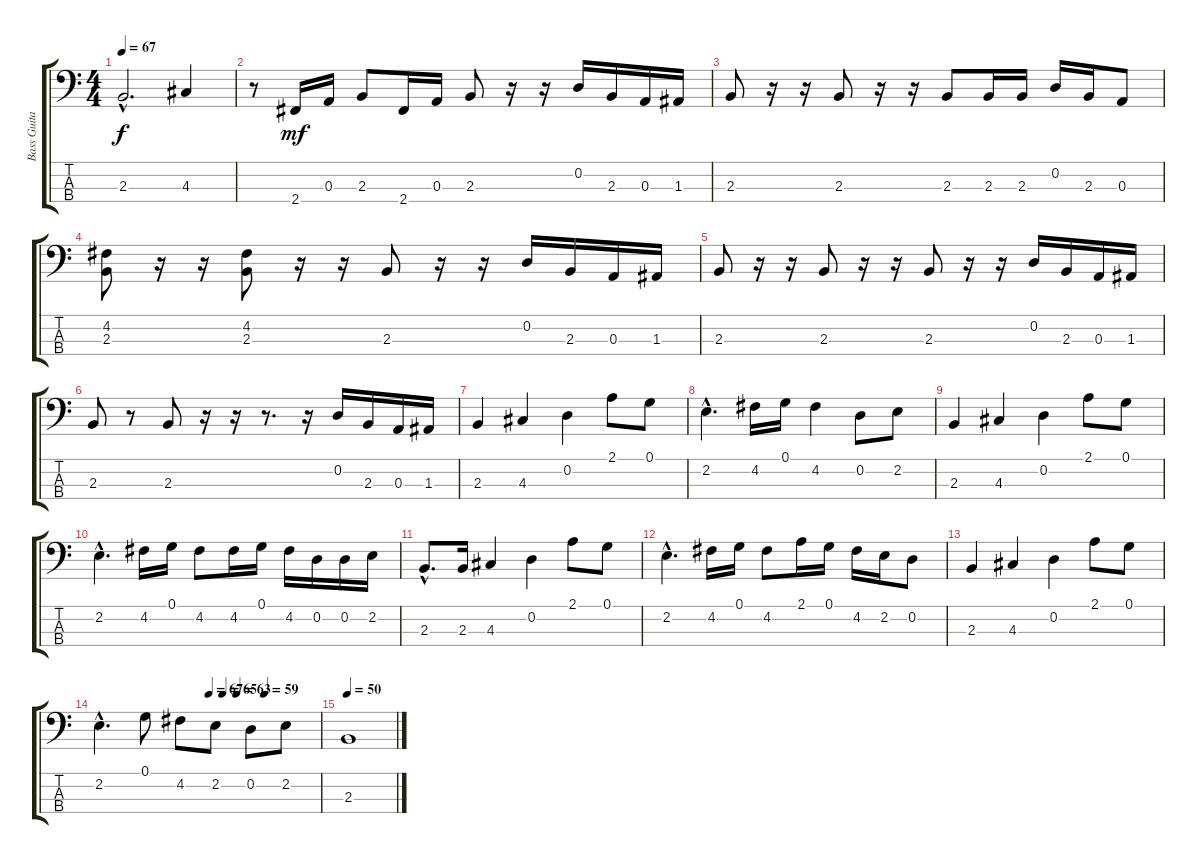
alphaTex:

\track ("Bass Guitar" "Bass Guita") {instrument electricbasspick}
\staff {score tabs}
\tuning (G2 D2 A1 E1) {hide}
\ts (4 4)
\tempo 67
\clef f4
\ks c
2.3{hac}.2{d dy f} 4.3.4 |
r.8 2.4.16{dy mf} 0.3.16 2.3.8 2.4.16 0.3.16 2.3.8 r.16 r.16 0.2.16 2.3.16 0.3.16 1.3.16 |
2.3.8 r.16 r.16 2.3.8 r.16 r.16 2.3.8 2.3.16 2.3.16 0.2.16 2.3.16 0.3.8 |
(4.2 2.3).8 r.16 r.16 (4.2 2.3).8 r.16 r.16 2.3.8 r.16 r.16 0.2.16 2.3.16 0.3.16 1.3.16 |
2.3.8 r.16 r.16 2.3.8 r.16 r.16 2.3.8 r.16 r.16 0.2.16 2.3.16 0.3.16 1.3.16 |
2.3.8 r.8 2.3.8 r.16 r.16 r.8{d} r.16 0.2.16 2.3.16 0.3.16 1.3.16 |
2.3.4 4.3.4 0.2.4 2.1.8 0.1.8 |
2.2{hac}.4{d} 4.2.16 0.1.16 4.2.4 0.2.8 2.2.8 |
2.3.4 4.3.4 0.2.4 2.1.8 0.1.8 |
2.2{hac}.4{d} 4.2.16 0.1.16 4.2.8 4.2.16 0.1.16 4.2.16 0.2.16 0.2.16 2.2.16 |
2.3{hac}.8{d} 2.3.16 4.3.4 0.2.4 2.1.8 0.1.8 |
2.2{hac}.4{d} 4.2.16 0.1.16 4.2.8 2.1.16 0.1.16 4.2.16 2.2.16 0.2.8 |
2.3.4 4.3.4 0.2.4 2.1.8 0.1.8 |
\tempo (67 0.5)
\tempo (65 0.5625)
\tempo (63 0.625)
\tempo (59 0.75)
2.2{hac}.4{d} 0.1.8 4.2.8 2.2.8 0.2.8 2.2.8 |
\tempo 50
2.3.1
